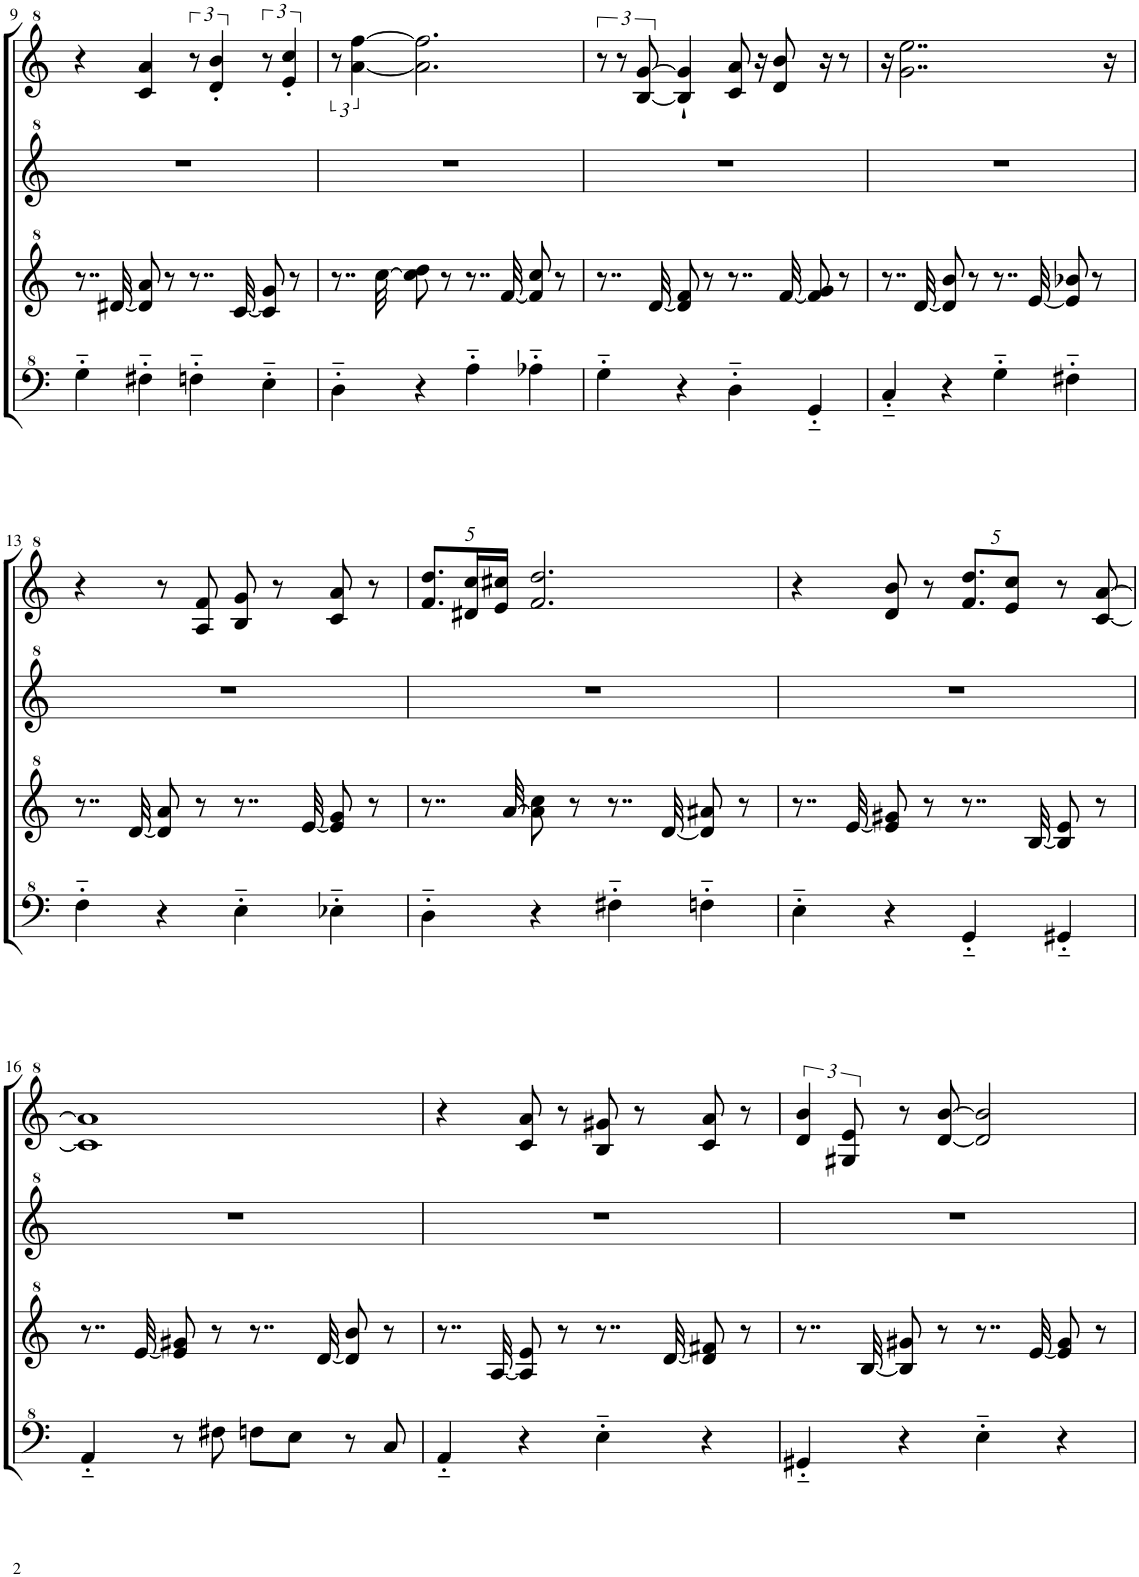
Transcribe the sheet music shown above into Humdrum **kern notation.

**kern	**kern	**kern	**kern
*part1	*part1	*part1	*part1
*staff4	*staff3	*staff2	*staff1
*I"Model III	*	*	*
!!LO:PB:g=z
*clefF^4	*clefG^2	*clefG^2	*clefG^2
*k[]	*k[]	*k[]	*k[]
*M4/4	*M4/4	*M4/4	*M4/4
=9	=9	=9	=9
4g'~\	8..r	1r	4r
.	[32dd#X/	.	.
4f#X'~\	8dd#/] 8aa/	.	4cc/ 4aa/
.	8r	.	.
4fn'~\	8..r	.	12r
.	.	.	6dd/' 6bb/'
.	[32cc/	.	.
4e'~\	8cc/] 8gg/	.	12r
.	.	.	6ee/' 6ccc/'
.	8r	.	.
=10	=10	=10	=10
4d'~\	8..r	1r	12r
.	.	.	[6aa\ [6fff\
.	[32ccc\	.	.
4r	8ccc\] 8ddd\	.	2.aa\] 2.fff\]
.	8r	.	.
4a'~\	8..r	.	.
.	[32ff/	.	.
4a-X'~\	8ff/] 8ccc/	.	.
.	8r	.	.
=11	=11	=11	=11
4g'~\	8..r	1r	12r
.	.	.	12r
.	.	.	[12b/ [12gg/
.	[32dd/	.	.
4r	8dd/] 8ff/	.	4b/]` 4gg/]`
.	8r	.	.
4d'~\	8..r	.	8cc/ 8aa/
.	.	.	16r
.	.	.	8dd/ 8bb/
.	[32ff/	.	.
4G'~/	8ff/] 8gg/	.	.
.	.	.	16r
.	8r	.	8r
=12	=12	=12	=12
4c'~/	8..r	1r	16r
.	.	.	2..gg\ 2..eee\
.	[32dd/	.	.
4r	8dd/] 8bb/	.	.
.	8r	.	.
4g'~\	8..r	.	.
.	[32ee/	.	.
4f#X'~\	8ee/] 8bb-X/	.	.
.	8r	.	.
.	.	.	16r
!!LO:LB:g=z
=13	=13	=13	=13
4f'~\	8..r	1r	4r
.	[32dd/	.	.
4r	8dd/] 8aa/	.	8r
.	8r	.	8a/ 8ff/
4e'~\	8..r	.	8b/ 8gg/
.	.	.	8r
.	[32ee/	.	.
4e-X'~\	8ee/] 8gg/	.	8cc/ 8aa/
.	8r	.	8r
=14	=14	=14	=14
*	*	*	*Xbrackettup
4d'~\	8..r	1r	10.ff/ 10.ddd/L
.	.	.	20dd#X/ 20ccc/L
.	.	.	20ee/ 20ccc#X/JJ
.	[32aa/	.	.
4r	8aa\] 8ccc\	.	2.ff/ 2.ddd/
.	8r	.	.
4f#X'~\	8..r	.	.
.	[32dd/	.	.
4fn'~\	8dd/] 8aa#X/	.	.
.	8r	.	.
=15	=15	=15	=15
4e'~\	8..r	1r	4r
.	[32ee/	.	.
4r	8ee/] 8gg#X/	.	8dd/ 8bb/
.	8r	.	8r
4G'~/	8..r	.	10.ff/ 10.ddd/L
.	.	.	10ee/ 10ccc/J
.	[32b/	.	.
4G#X'~/	8b/] 8ee/	.	8r
.	8r	.	[8cc/ [8aa/
!!LO:LB:g=z
=16	=16	=16	=16
4A'~/	8..r	1r	1cc] 1aa]
.	[32ee/	.	.
8r	8ee/] 8gg#X/	.	.
8f#X\	8r	.	.
8fn\L	8..r	.	.
8e\J	.	.	.
.	[32dd/	.	.
8r	8dd/] 8bb/	.	.
8c/	8r	.	.
=17	=17	=17	=17
4A'~/	8..r	1r	4r
.	[32a/	.	.
4r	8a/] 8ee/	.	8cc/ 8aa/
.	8r	.	8r
4e'~\	8..r	.	8b/ 8gg#X/
.	.	.	8r
.	[32dd/	.	.
4r	8dd/] 8ff#X/	.	8cc/ 8aa/
.	8r	.	8r
=18	=18	=18	=18
*	*	*	*brackettup
4G#X'~/	8..r	1r	6dd/ 6bb/
.	.	.	12g#X/ 12ee/
.	[32b/	.	.
4r	8b/] 8gg#X/	.	8r
.	8r	.	[8dd/ [8bb/
4e'~\	8..r	.	2dd/] 2bb/]
.	[32ee/	.	.
4r	8ee/] 8gg#/	.	.
.	8r	.	.
=	=	=	=
*-	*-	*-	*-
